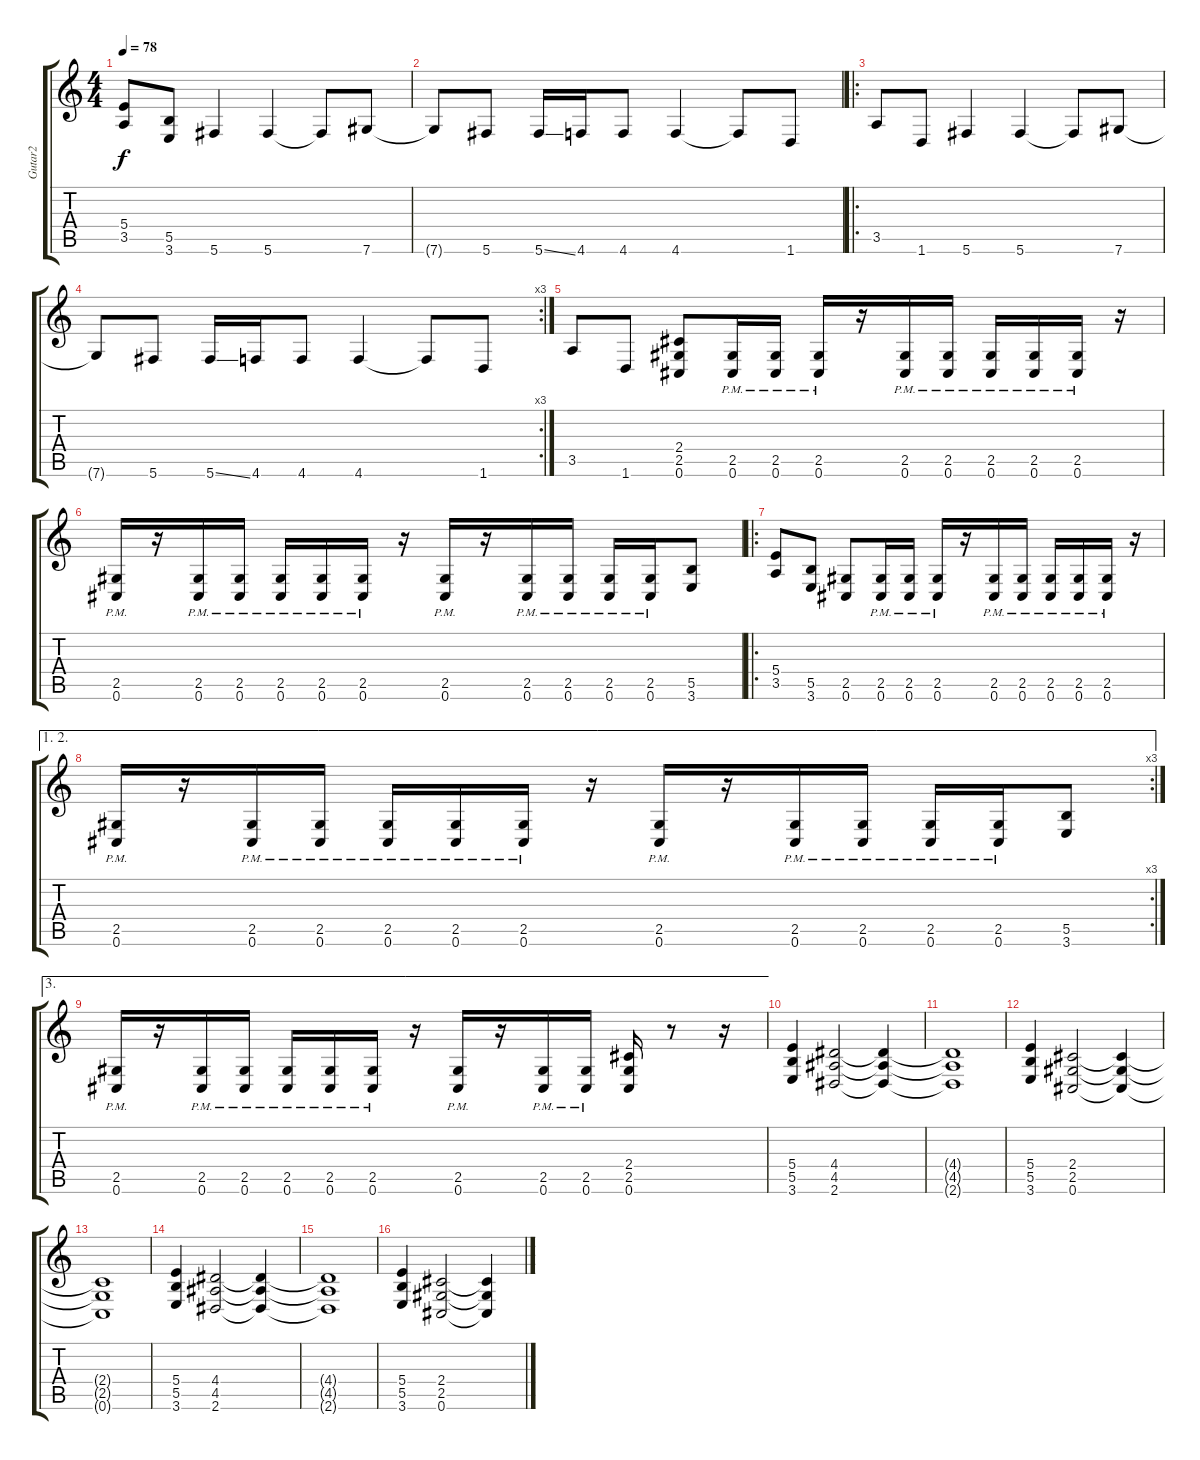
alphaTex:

\track ("Gutar2" "Gutar2") {instrument distortionguitar}
\staff {score tabs}
\tuning (Db4 Ab3 E3 B2 Gb2 Db2) {hide}
\ts (4 4)
\tempo 78
\clef g2
\ks c
(5.4 3.5).8{dy f} (5.5 3.6).8 5.6.4 5.6.4 5.6{t}.8 7.6.8 |
7.6{t}.8 5.6.8 5.6{ss}.16 4.6.16 4.6.8 4.6.4 4.6{t}.8 1.6.8 |
\ro
3.5.8 1.6.8 5.6.4 5.6.4 5.6{t}.8 7.6.8 |
\rc 3
7.6{t}.8 5.6.8 5.6{ss}.16 4.6.16 4.6.8 4.6.4 4.6{t}.8 1.6.8 |
3.5.8 1.6.8 (2.4 2.5 0.6).8 (2.5{pm} 0.6{pm}).16 (2.5{pm} 0.6{pm}).16 (2.5{pm} 0.6{pm}).16 r.16 (2.5{pm} 0.6{pm}).16 (2.5{pm} 0.6{pm}).16 (2.5{pm} 0.6{pm}).16 (2.5{pm} 0.6{pm}).16 (2.5{pm} 0.6).16 r.16 |
(2.5{pm} 0.6{pm}).16 r.16 (2.5{pm} 0.6{pm}).16 (2.5{pm} 0.6{pm}).16 (2.5{pm} 0.6{pm}).16 (2.5{pm} 0.6).16 (2.5{pm} 0.6).16 r.16 (2.5{pm} 0.6{pm}).16 r.16 (2.5{pm} 0.6{pm}).16 (2.5{pm} 0.6{pm}).16 (2.5{pm} 0.6{pm}).16 (2.5{pm} 0.6).16 (5.5 3.6).8 |
\ro
(5.4 3.5).8 (5.5 3.6).8 (2.5 0.6).8 (2.5{pm} 0.6{pm}).16 (2.5{pm} 0.6{pm}).16 (2.5{pm} 0.6{pm}).16 r.16 (2.5{pm} 0.6{pm}).16 (2.5{pm} 0.6{pm}).16 (2.5{pm} 0.6{pm}).16 (2.5{pm} 0.6{pm}).16 (2.5{pm} 0.6).16 r.16 |
\ae (1 2)
\rc 3
(2.5{pm} 0.6{pm}).16 r.16 (2.5{pm} 0.6{pm}).16 (2.5{pm} 0.6{pm}).16 (2.5{pm} 0.6{pm}).16 (2.5{pm} 0.6).16 (2.5{pm} 0.6).16 r.16 (2.5{pm} 0.6{pm}).16 r.16 (2.5{pm} 0.6{pm}).16 (2.5{pm} 0.6{pm}).16 (2.5{pm} 0.6{pm}).16 (2.5{pm} 0.6).16 (5.5 3.6).8 |
\ae 3
(2.5{pm} 0.6{pm}).16 r.16 (2.5{pm} 0.6{pm}).16 (2.5{pm} 0.6{pm}).16 (2.5{pm} 0.6{pm}).16 (2.5{pm} 0.6).16 (2.5{pm} 0.6).16 r.16 (2.5{pm} 0.6{pm}).16 r.16 (2.5{pm} 0.6{pm}).16 (2.5{pm} 0.6{pm}).16 (2.4 2.5 0.6).16 r.8 r.16 |
(5.4 5.5 3.6).4 (4.4 4.5 2.6).2 (4.4{t} 4.5{t} 2.6{t}).4 |
(4.4{t} 4.5{t} 2.6{t}).1 |
(5.4 5.5 3.6).4 (2.4 2.5 0.6).2 (2.4{t} 2.5{t} 0.6{t}).4 |
(2.4{t} 2.5{t} 0.6{t}).1 |
(5.4 5.5 3.6).4 (4.4 4.5 2.6).2 (4.4{t} 4.5{t} 2.6{t}).4 |
(4.4{t} 4.5{t} 2.6{t}).1 |
(5.4 5.5 3.6).4 (2.4 2.5 0.6).2 (2.4{t} 2.5{t} 0.6{t}).4
